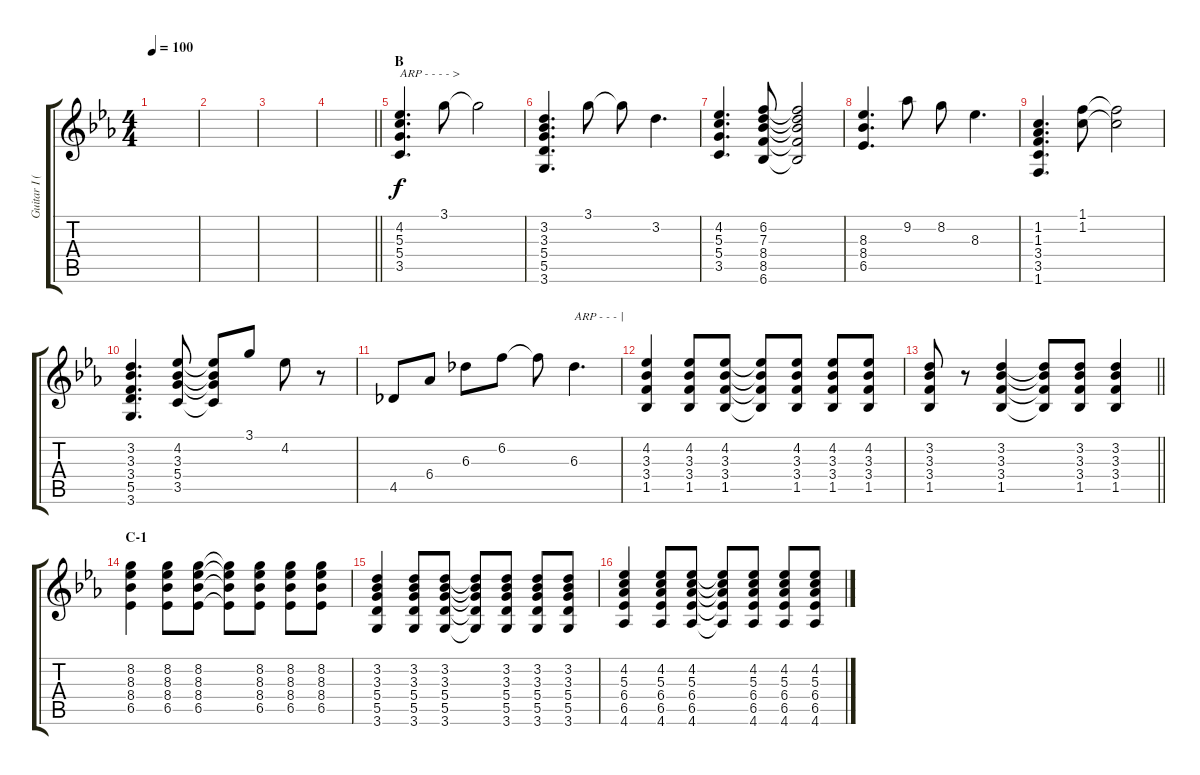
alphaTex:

\track ("Guitar I (Nakano Azusa)" "Guitar I (") {instrument overdrivenguitar}
\staff {score tabs}
\tuning (E4 B3 G3 D3 A2 E2) {hide}
\ts (4 4)
\tempo 100
\clef g2
\ks eb
|
|
|
\barLineRight lightlight
|
\section ("" "B")
(4.2 5.3 5.4 3.5).4{d txt "ARP - - - - >"} 3.1.8 3.1{t}.2 |
(3.2 3.3 5.4 5.5 3.6).4{d} 3.1.8 3.1{t}.8 3.2.4{d} |
(4.2 5.3 5.4 3.5).4{d} (6.2 7.3 8.4 8.5 6.6).8 (6.2{t} 7.3{t} 8.4{t} 8.5{t} 6.6{t}).2 |
(8.3 8.4 6.5).4{d} 9.2.8 8.2.8 8.3.4{d} |
(1.2 1.3 3.4 3.5 1.6).4{d} (1.1 1.2).8 (1.1{t} 1.2{t}).2 |
(3.2 3.3 3.4 5.5 3.6).4{d} (4.2 3.3 5.4 3.5).8 (4.2{t} 3.3{t} 5.4{t} 3.5{t}).8 3.1.8 4.2.8 r.8 |
4.5.8 6.4.8 6.3.8 6.2.8 6.2{t}.8 6.3.4{d txt "ARP - - - |"} |
(4.2 3.3 3.4 1.5).4 (4.2 3.3 3.4 1.5).8 (4.2 3.3 3.4 1.5).8 (4.2{t} 3.3{t} 3.4{t} 1.5{t}).8 (4.2 3.3 3.4 1.5).8 (4.2 3.3 3.4 1.5).8 (4.2 3.3 3.4 1.5).8 |
\barLineRight lightlight
(3.2 3.3 3.4 1.5).8 r.8 (3.2 3.3 3.4 1.5).4 (3.2{t} 3.3{t} 3.4{t} 1.5{t}).8 (3.2 3.3 3.4 1.5).8 (3.2 3.3 3.4 1.5).4 |
\section ("" "C-1")
(8.2 8.3 8.4 6.5).4 (8.2 8.3 8.4 6.5).8 (8.2 8.3 8.4 6.5).8 (8.2{t} 8.3{t} 8.4{t} 6.5{t}).8 (8.2 8.3 8.4 6.5).8 (8.2 8.3 8.4 6.5).8 (8.2 8.3 8.4 6.5).8 |
(3.2 3.3 5.4 5.5 3.6).4 (3.2 3.3 5.4 5.5 3.6).8 (3.2 3.3 5.4 5.5 3.6).8 (3.2{t} 3.3{t} 5.4{t} 5.5{t} 3.6{t}).8 (3.2 3.3 5.4 5.5 3.6).8 (3.2 3.3 5.4 5.5 3.6).8 (3.2 3.3 5.4 5.5 3.6).8 |
(4.2 5.3 6.4 6.5 4.6).4 (4.2 5.3 6.4 6.5 4.6).8 (4.2 5.3 6.4 6.5 4.6).8 (4.2{t} 5.3{t} 6.4{t} 6.5{t} 4.6{t}).8 (4.2 5.3 6.4 6.5 4.6).8 (4.2 5.3 6.4 6.5 4.6).8 (4.2 5.3 6.4 6.5 4.6).8
